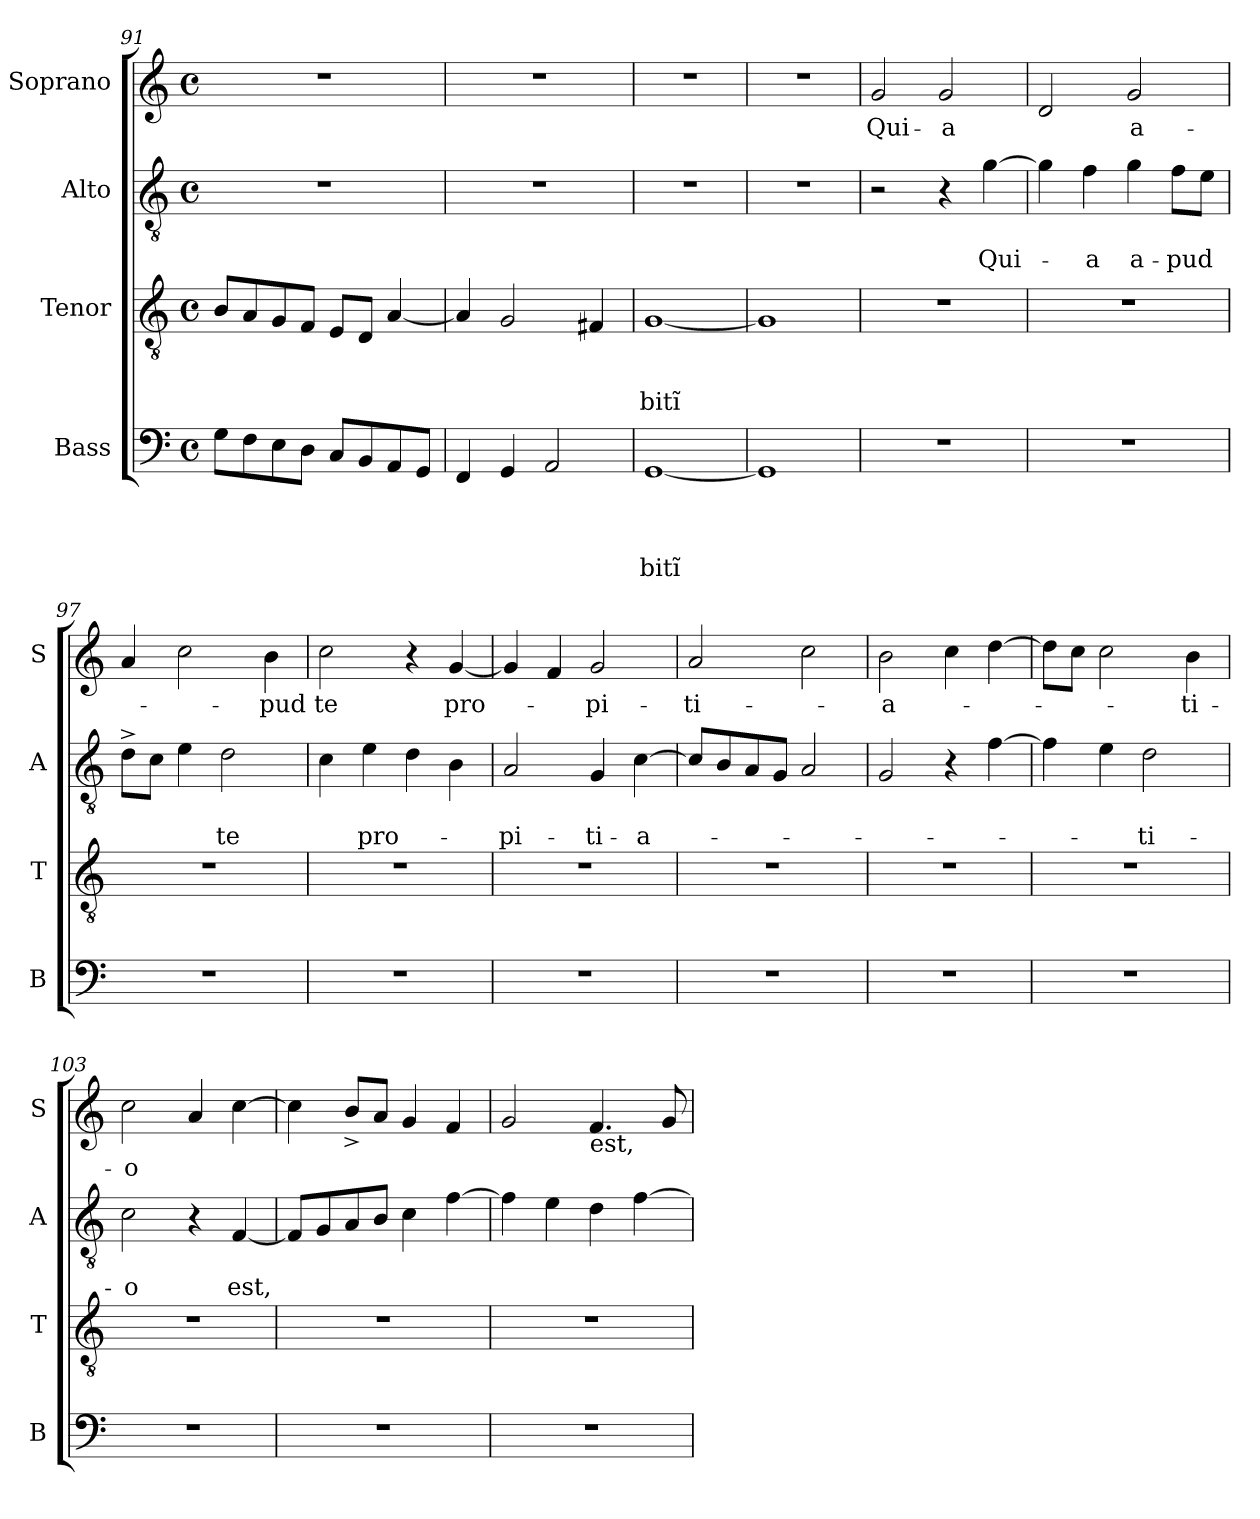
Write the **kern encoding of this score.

**kern	**text	**text	**text	**text	**kern	**text	**text	**text	**kern	**text	**text	**kern	**text
*part4	*part4	*part4	*part4	*part4	*part3	*part3	*part3	*part3	*part2	*part2	*part2	*part1	*part1
*staff4	*staff4	*staff4	*staff4	*staff4	*staff3	*staff3	*staff3	*staff3	*staff2	*staff2	*staff2	*staff1	*staff1
*I"Bass	*	*	*	*	*I"Tenor	*	*	*	*I"Alto	*	*	*I"Soprano	*
*I'B	*	*	*	*	*I'T	*	*	*	*I'A	*	*	*I'S	*
*clefF4	*	*	*	*	*clefGv2	*	*	*	*clefGv2	*	*	*clefG2	*
*k[]	*	*	*	*	*k[]	*	*	*	*k[]	*	*	*k[]	*
*C:	*	*	*	*	*C:	*	*	*	*C:	*	*	*C:	*
*M4/4	*	*	*	*	*M4/4	*	*	*	*M4/4	*	*	*M4/4	*
*met(c)	*	*	*	*	*met(c)	*	*	*	*met(c)	*	*	*met(c)	*
=91	=91	=91	=91	=91	=91	=91	=91	=91	=91	=91	=91	=91	=91
8G\L	.	.	.	.	8B/L	.	.	.	1r	.	.	1r	.
8F\	.	.	.	.	8A/	.	.	.	.	.	.	.	.
8E\	.	.	.	.	8G/	.	.	.	.	.	.	.	.
8D\J	.	.	.	.	8F/J	.	.	.	.	.	.	.	.
8C/L	.	.	.	.	8E/L	.	.	.	.	.	.	.	.
8BB/	.	.	.	.	8D/J	.	.	.	.	.	.	.	.
8AA/	.	.	.	.	[<4A/	.	.	.	.	.	.	.	.
8GG/J	.	.	.	.	.	.	.	.	.	.	.	.	.
=92	=92	=92	=92	=92	=92	=92	=92	=92	=92	=92	=92	=92	=92
4FF/	.	.	.	.	4A/]	.	.	.	1r	.	.	1r	.
4GG/	.	.	.	.	2G/	.	.	.	.	.	.	.	.
2AA/	.	.	.	.	.	.	.	.	.	.	.	.	.
.	.	.	.	.	4F#/	.	.	.	.	.	.	.	.
=93	=93	=93	=93	=93	=93	=93	=93	=93	=93	=93	=93	=93	=93
!	!	!	!	!LO:LY:b	!	!	!	!LO:LY:b	!	!	!	!	!
[<1GG	.	.	.	-bitĩ	[<1G	.	.	-bitĩ	1r	.	.	1r	.
=94	=94	=94	=94	=94	=94	=94	=94	=94	=94	=94	=94	=94	=94
1GG]	.	.	.	.	1G]	.	.	.	1r	.	.	1r	.
!!LO:PB:g=z
=95	=95	=95	=95	=95	=95	=95	=95	=95	=95	=95	=95	=95	=95
!	!	!	!	!	!	!	!	!	!	!	!	!	!LO:LY:b
1r	.	.	.	.	1r	.	.	.	2r	.	.	2g/	Qui-
!	!	!	!	!	!	!	!	!	!	!	!	!	!LO:LY:b:rj
.	.	.	.	.	.	.	.	.	4r	.	.	2g/	-a
!	!	!	!	!	!	!	!	!	!	!	!LO:LY:b	!	!
.	.	.	.	.	.	.	.	.	[>4g\	.	Qui-	.	.
=96	=96	=96	=96	=96	=96	=96	=96	=96	=96	=96	=96	=96	=96
1r	.	.	.	.	1r	.	.	.	4g\]	.	.	2d/	.
!	!	!	!	!	!	!	!	!	!	!	!LO:LY:b	!	!
.	.	.	.	.	.	.	.	.	4f\	.	-a	.	.
!	!	!	!	!	!	!	!	!	!	!	!LO:LY:b	!	!LO:LY:b
.	.	.	.	.	.	.	.	.	4g\	.	a-	2g/	a-
!	!	!	!	!	!	!	!	!	!	!	!LO:LY:b	!	!
.	.	.	.	.	.	.	.	.	8f\L	.	-pud	.	.
.	.	.	.	.	.	.	.	.	8e\J	.	.	.	.
=97	=97	=97	=97	=97	=97	=97	=97	=97	=97	=97	=97	=97	=97
1r	.	.	.	.	1r	.	.	.	8d^>\L	.	.	4a/	.
.	.	.	.	.	.	.	.	.	8c\J	.	.	.	.
.	.	.	.	.	.	.	.	.	4e\	.	.	2cc\	.
!	!	!	!	!	!	!	!	!	!	!	!LO:LY:b	!	!
.	.	.	.	.	.	.	.	.	2d\	.	te	.	.
!	!	!	!	!	!	!	!	!	!	!	!	!	!LO:LY:b
.	.	.	.	.	.	.	.	.	.	.	.	4b\	-pud
=98	=98	=98	=98	=98	=98	=98	=98	=98	=98	=98	=98	=98	=98
!	!	!	!	!	!	!	!	!	!	!	!	!	!LO:LY:b
1r	.	.	.	.	1r	.	.	.	4c\	.	.	2cc\	te
!	!	!	!	!	!	!	!	!	!	!	!LO:LY:b	!	!
.	.	.	.	.	.	.	.	.	4e\	.	pro-	.	.
.	.	.	.	.	.	.	.	.	4d\	.	.	4r	.
!	!	!	!	!	!	!	!	!	!	!	!	!	!LO:LY:b
.	.	.	.	.	.	.	.	.	4B\	.	.	[<4g/	pro-
=99	=99	=99	=99	=99	=99	=99	=99	=99	=99	=99	=99	=99	=99
!	!	!	!	!	!	!	!	!	!	!	!LO:LY:b	!	!
1r	.	.	.	.	1r	.	.	.	2A/	.	-pi-	4g/]	.
.	.	.	.	.	.	.	.	.	.	.	.	4f/	.
!	!	!	!	!	!	!	!	!	!	!	!LO:LY:b	!	!LO:LY:b
.	.	.	.	.	.	.	.	.	4G/	.	-ti-	2g/	-pi-
!	!	!	!	!	!	!	!	!	!	!	!LO:LY:b	!	!
.	.	.	.	.	.	.	.	.	[<4c\	.	-a-	.	.
!!LO:LB:g=z
=100	=100	=100	=100	=100	=100	=100	=100	=100	=100	=100	=100	=100	=100
!	!	!	!	!	!	!	!	!	!	!	!	!	!LO:LY:b
1r	.	.	.	.	1r	.	.	.	8c/L]	.	.	2a/	-ti-
.	.	.	.	.	.	.	.	.	8B/	.	.	.	.
.	.	.	.	.	.	.	.	.	8A/	.	.	.	.
.	.	.	.	.	.	.	.	.	8G/J	.	.	.	.
.	.	.	.	.	.	.	.	.	2A/	.	.	2cc\	.
=101	=101	=101	=101	=101	=101	=101	=101	=101	=101	=101	=101	=101	=101
!	!	!	!	!	!	!	!	!	!	!	!	!	!LO:LY:b
1r	.	.	.	.	1r	.	.	.	2G/	.	.	2b\	-a-
.	.	.	.	.	.	.	.	.	4r	.	.	4cc\	.
.	.	.	.	.	.	.	.	.	[>4f\	.	.	[>4dd\	.
=102	=102	=102	=102	=102	=102	=102	=102	=102	=102	=102	=102	=102	=102
1r	.	.	.	.	1r	.	.	.	4f\]	.	.	8dd\L]	.
.	.	.	.	.	.	.	.	.	.	.	.	8cc\J	.
.	.	.	.	.	.	.	.	.	4e\	.	.	2cc\	.
!	!	!	!	!	!	!	!	!	!	!	!LO:LY:b	!	!
.	.	.	.	.	.	.	.	.	2d\	.	-ti-	.	.
!	!	!	!	!	!	!	!	!	!	!	!	!	!LO:LY:b
.	.	.	.	.	.	.	.	.	.	.	.	4b\	-ti-
=103	=103	=103	=103	=103	=103	=103	=103	=103	=103	=103	=103	=103	=103
!	!	!	!	!	!	!	!	!	!	!	!LO:LY:b	!	!LO:LY:b
1r	.	.	.	.	1r	.	.	.	2c\	.	-o	2cc\	-o
.	.	.	.	.	.	.	.	.	4r	.	.	4a/	.
!	!	!	!	!	!	!	!	!	!	!	!LO:LY:b	!	!
.	.	.	.	.	.	.	.	.	[<4F/	.	est,	[>4cc\	.
=104	=104	=104	=104	=104	=104	=104	=104	=104	=104	=104	=104	=104	=104
1r	.	.	.	.	1r	.	.	.	8F/L]	.	.	4cc\]	.
.	.	.	.	.	.	.	.	.	8G/	.	.	.	.
.	.	.	.	.	.	.	.	.	8A/	.	.	8b^</L	.
.	.	.	.	.	.	.	.	.	8B/J	.	.	8a/J	.
.	.	.	.	.	.	.	.	.	4c\	.	.	4g/	.
.	.	.	.	.	.	.	.	.	[<4f\	.	.	4f/	.
!!LO:LB:g=z
=105	=105	=105	=105	=105	=105	=105	=105	=105	=105	=105	=105	=105	=105
1r	.	.	.	.	1r	.	.	.	4f\]	.	.	2g/	.
.	.	.	.	.	.	.	.	.	4e\	.	.	.	.
!	!	!	!	!	!	!	!	!	!	!	!	!LO:TX:b:t=est,	!
.	.	.	.	.	.	.	.	.	4d\	.	.	4.f/	.
.	.	.	.	.	.	.	.	.	[>4f\	.	.	.	.
.	.	.	.	.	.	.	.	.	.	.	.	8g/	.
=	=	=	=	=	=	=	=	=	=	=	=	=	=
*-	*-	*-	*-	*-	*-	*-	*-	*-	*-	*-	*-	*-	*-
